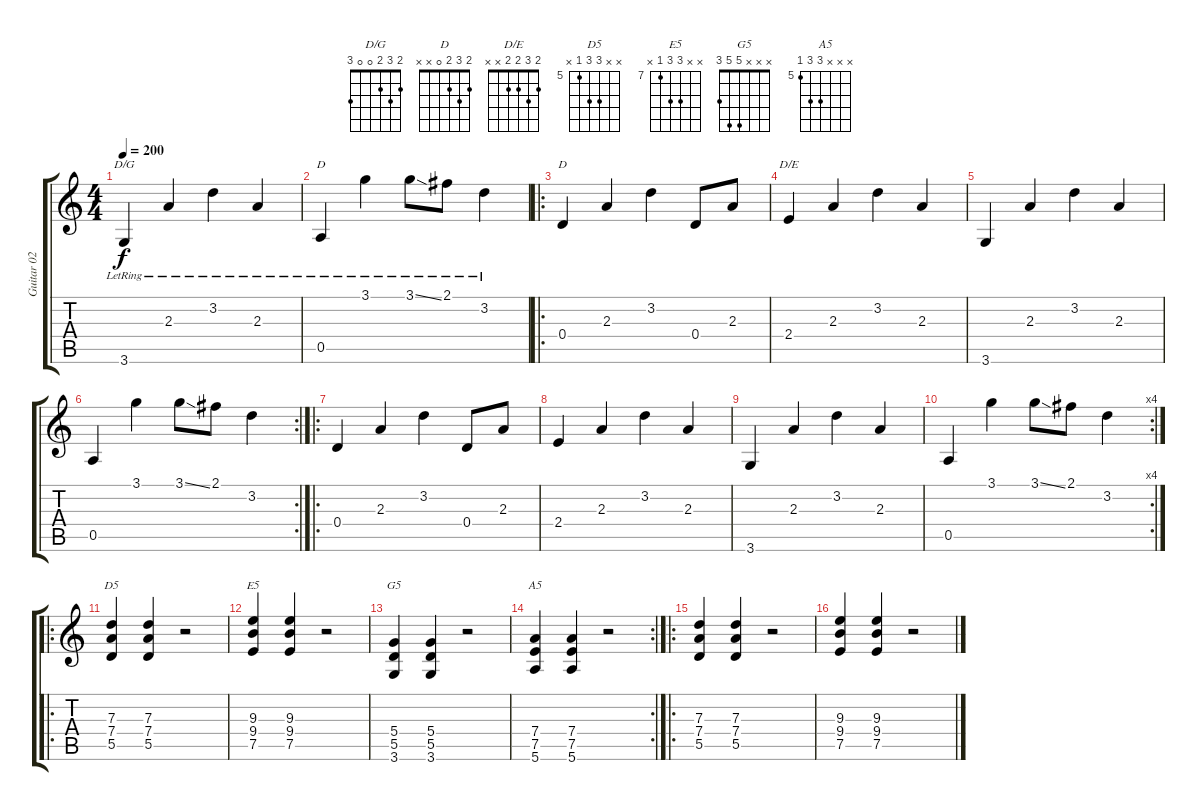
\track ("Guitar 02 " "Guitar 02 ") {instrument distortionguitar}
\staff {score tabs}
\tuning (E4 B3 G3 D3 A2 E2) {hide}
\chord ("D/G" 2 3 2 0 0 3)
\chord ("D" 2 3 2 0 0 x)
\chord ("D" 2 3 2 0 x x)
\chord ("D/E" 2 3 2 2 x x)
\chord ("D5" x x 7 7 5 x) {firstfret 5}
\chord ("E5" x x 9 9 7 x) {firstfret 7}
\chord ("G5" x x x 5 5 3)
\chord ("A5" x x x 7 7 5) {firstfret 5}
\ts (4 4)
\tempo 200
\clef g2
\ks c
3.6{lr}.4{ch "D/G" dy f} 2.3{lr}.4 3.2{lr}.4 2.3{lr}.4 |
0.5{lr}.4{ch "D"} 3.1{lr}.4 3.1{ss lr}.8 2.1{lr}.8 3.2{lr}.4 |
\ro
0.4.4{ch "D"} 2.3.4 3.2.4 0.4.8 2.3.8 |
2.4.4{ch "D/E"} 2.3.4 3.2.4 2.3.4 |
3.6.4 2.3.4 3.2.4 2.3.4 |
\rc 2
0.5.4 3.1.4 3.1{ss}.8 2.1.8 3.2.4 |
\ro
0.4.4 2.3.4 3.2.4 0.4.8 2.3.8 |
2.4.4 2.3.4 3.2.4 2.3.4 |
3.6.4 2.3.4 3.2.4 2.3.4 |
\rc 4
0.5.4 3.1.4 3.1{ss}.8 2.1.8 3.2.4 |
\ro
(7.3 7.4 5.5).4{ch "D5" instrument distortionguitar} (7.3 7.4 5.5).4 r.2 |
(9.3 9.4 7.5).4{ch "E5"} (9.3 9.4 7.5).4 r.2 |
(5.4 5.5 3.6).4{ch "G5"} (5.4 5.5 3.6).4 r.2 |
\rc 2
(7.4 7.5 5.6).4{ch "A5"} (7.4 7.5 5.6).4 r.2 |
\ro
(7.3 7.4 5.5).4 (7.3 7.4 5.5).4 r.2 |
(9.3 9.4 7.5).4 (9.3 9.4 7.5).4 r.2
